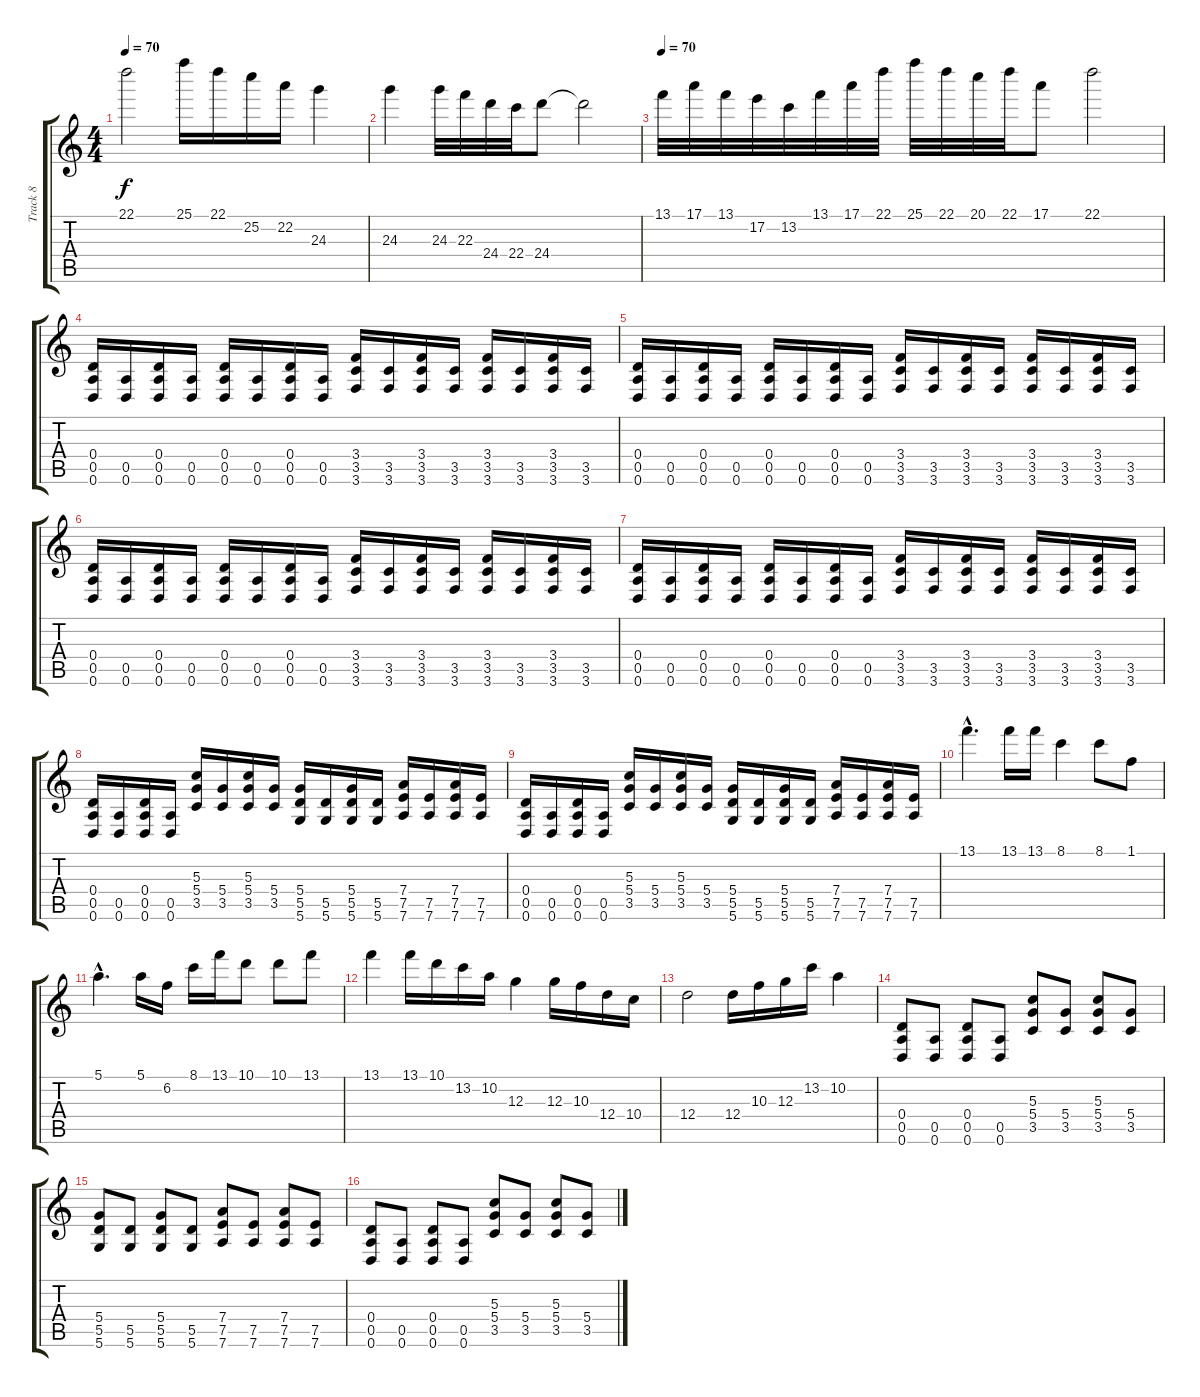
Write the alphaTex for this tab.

\track ("Track 8" "Track 8") {instrument electricguitarjazz}
\staff {score tabs}
\tuning (E4 B3 G3 D3 A2 D2) {hide}
\ts (4 4)
\tempo 70
\clef g2
\ks c
22.1.2{dy f} 25.1.16 22.1.16 25.2.16 22.2.16 24.3.4 |
24.3.4 24.3.32 22.3.32 24.4.32 22.4.32 24.4.8 24.4{t}.2 |
\tempo 70
13.1.32 17.1.32 13.1.32 17.2.32 13.2.32 13.1.32 17.1.32 22.1.32 25.1.32 22.1.32 20.1.32 22.1.32 17.1.8 22.1.2 |
(0.4 0.5 0.6).16 (0.5 0.6).16 (0.4 0.5 0.6).16 (0.5 0.6).16 (0.4 0.5 0.6).16 (0.5 0.6).16 (0.4 0.5 0.6).16 (0.5 0.6).16 (3.4 3.5 3.6).16 (3.5 3.6).16 (3.4 3.5 3.6).16 (3.5 3.6).16 (3.4 3.5 3.6).16 (3.5 3.6).16 (3.4 3.5 3.6).16 (3.5 3.6).16 |
(0.4 0.5 0.6).16 (0.5 0.6).16 (0.4 0.5 0.6).16 (0.5 0.6).16 (0.4 0.5 0.6).16 (0.5 0.6).16 (0.4 0.5 0.6).16 (0.5 0.6).16 (3.4 3.5 3.6).16 (3.5 3.6).16 (3.4 3.5 3.6).16 (3.5 3.6).16 (3.4 3.5 3.6).16 (3.5 3.6).16 (3.4 3.5 3.6).16 (3.5 3.6).16 |
(0.4 0.5 0.6).16 (0.5 0.6).16 (0.4 0.5 0.6).16 (0.5 0.6).16 (0.4 0.5 0.6).16 (0.5 0.6).16 (0.4 0.5 0.6).16 (0.5 0.6).16 (3.4 3.5 3.6).16 (3.5 3.6).16 (3.4 3.5 3.6).16 (3.5 3.6).16 (3.4 3.5 3.6).16 (3.5 3.6).16 (3.4 3.5 3.6).16 (3.5 3.6).16 |
(0.4 0.5 0.6).16 (0.5 0.6).16 (0.4 0.5 0.6).16 (0.5 0.6).16 (0.4 0.5 0.6).16 (0.5 0.6).16 (0.4 0.5 0.6).16 (0.5 0.6).16 (3.4 3.5 3.6).16 (3.5 3.6).16 (3.4 3.5 3.6).16 (3.5 3.6).16 (3.4 3.5 3.6).16 (3.5 3.6).16 (3.4 3.5 3.6).16 (3.5 3.6).16 |
(0.4 0.5 0.6).16 (0.5 0.6).16 (0.4 0.5 0.6).16 (0.5 0.6).16 (5.3 5.4 3.5).16 (5.4 3.5).16 (5.3 5.4 3.5).16 (5.4 3.5).16 (5.4 5.5 5.6).16 (5.5 5.6).16 (5.4 5.5 5.6).16 (5.5 5.6).16 (7.4 7.5 7.6).16 (7.5 7.6).16 (7.4 7.5 7.6).16 (7.5 7.6).16 |
(0.4 0.5 0.6).16 (0.5 0.6).16 (0.4 0.5 0.6).16 (0.5 0.6).16 (5.3 5.4 3.5).16 (5.4 3.5).16 (5.3 5.4 3.5).16 (5.4 3.5).16 (5.4 5.5 5.6).16 (5.5 5.6).16 (5.4 5.5 5.6).16 (5.5 5.6).16 (7.4 7.5 7.6).16 (7.5 7.6).16 (7.4 7.5 7.6).16 (7.5 7.6).16 |
13.1{hac}.4{d instrument trumpet} 13.1.16 13.1.16 8.1.4 8.1.8 1.1.8 |
5.1{hac}.4{d} 5.1.16 6.2.16 8.1.16 13.1.16 10.1.8 10.1.8 13.1.8 |
13.1.4 13.1.16 10.1.16 13.2.16 10.2.16 12.3.4 12.3.16 10.3.16 12.4.16 10.4.16 |
12.4.2 12.4.16 10.3.16 12.3.16 13.2.16 10.2.4 |
(0.4 0.5 0.6).8{instrument electricguitarjazz} (0.5 0.6).8 (0.4 0.5 0.6).8 (0.5 0.6).8 (5.3 5.4 3.5).8 (5.4 3.5).8 (5.3 5.4 3.5).8 (5.4 3.5).8 |
(5.4 5.5 5.6).8 (5.5 5.6).8 (5.4 5.5 5.6).8 (5.5 5.6).8 (7.4 7.5 7.6).8 (7.5 7.6).8 (7.4 7.5 7.6).8 (7.5 7.6).8 |
(0.4 0.5 0.6).8 (0.5 0.6).8 (0.4 0.5 0.6).8 (0.5 0.6).8 (5.3 5.4 3.5).8 (5.4 3.5).8 (5.3 5.4 3.5).8 (5.4 3.5).8
